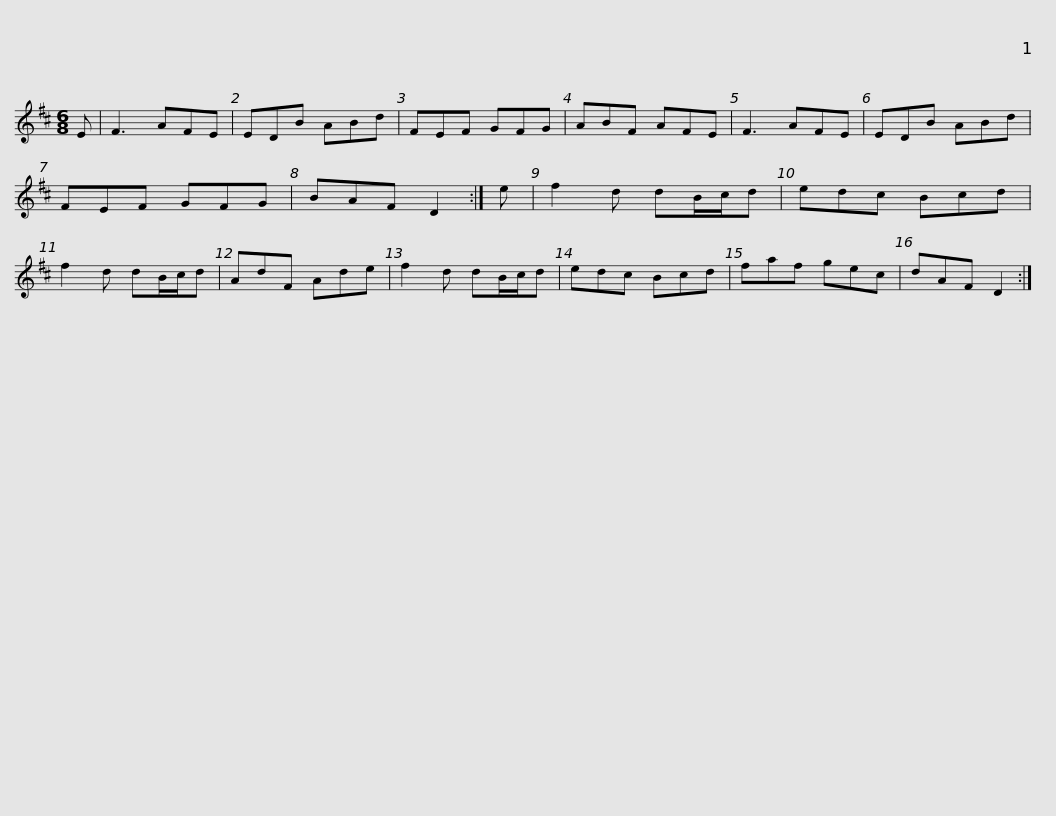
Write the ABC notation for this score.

X:1
L:1/8
M:6/8
I:linebreak $
K:D
V:1 treble
V:1
 E | F3 AFE | EDB ABd | FEF GFG | ABF AFE | %5
 F3 AFE | EDB ABd | FEF GFG |$ BAF D2 :| e | %10
 f2 d dB/c/d | edc Bcd | f2 d dB/c/d | AdF Ade | f2 d dB/c/d | %15
 edc Bcd |$ faf gec | dAF D2 :| %18
